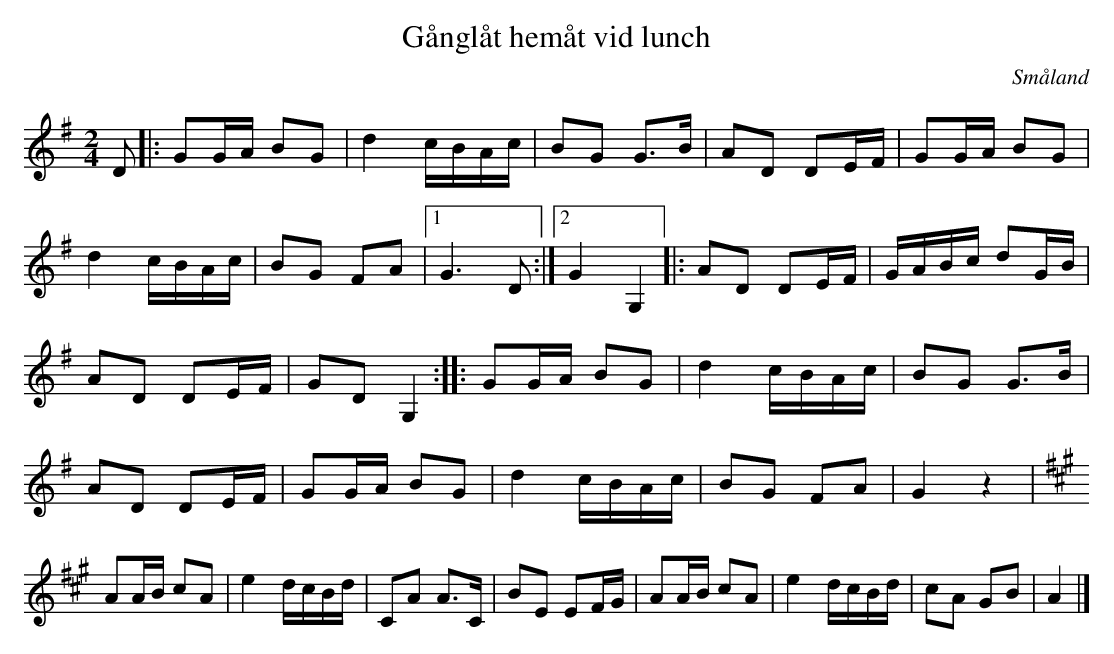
X:1
T:Gånglåt hemåt vid lunch
O:Småland
M:2/4
L:1/8
K:G
D|: GG/2A/2 BG | d2 c/2B/2A/2c/2 | BG G3/2B/2 | AD DE/2F/2 | GG/2A/2 BG | d2 c/2B/2A/2c/2 | BG FA |1 G3 D :|2 G2 G,2 |: AD DE/2F/2 | G/2A/2B/2c/2 dG/2B/2 | AD DE/2F/2 | GD G,2 :: GG/2A/2 BG | d2 c/2B/2A/2c/2 | BG G3/2B/2 | AD DE/2F/2 | GG/2A/2 BG | d2 c/2B/2A/2c/2 | BG FA | G2 z2 |[K:A] AA/2B/2 cA | e2 d/2c/2B/2d/2 | CA A3/2C/2 | BE EF/2G/2 | AA/2B/2 cA | e2 d/2c/2B/2d/2 | cA GB | A2 |]
